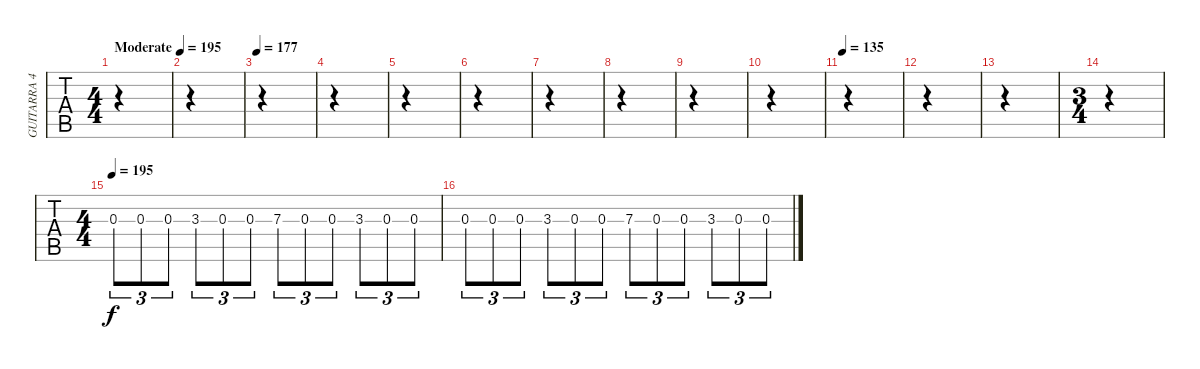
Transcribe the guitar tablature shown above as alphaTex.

\track ("GUITARRA 4" "GUITARRA 4") {instrument overdrivenguitar}
\staff {tabs}
\tuning (Eb4 Bb3 Gb3 Db3 Ab2 Eb2) {hide}
\ts (4 4)
\tempo (195 "Moderate")
\clef g2
\ks c
|
|
\tempo 177
|
|
|
|
|
|
|
|
\tempo 135
|
|
|
\ts (3 4)
|
\ts (4 4)
\tempo 195
0.3.8{tu (3 2)} 0.3.8{tu (3 2)} 0.3.8{tu (3 2)} 3.3.8{tu (3 2)} 0.3.8{tu (3 2)} 0.3.8{tu (3 2)} 7.3.8{tu (3 2)} 0.3.8{tu (3 2)} 0.3.8{tu (3 2)} 3.3.8{tu (3 2)} 0.3.8{tu (3 2)} 0.3.8{tu (3 2)} |
0.3.8{tu (3 2)} 0.3.8{tu (3 2)} 0.3.8{tu (3 2)} 3.3.8{tu (3 2)} 0.3.8{tu (3 2)} 0.3.8{tu (3 2)} 7.3.8{tu (3 2)} 0.3.8{tu (3 2)} 0.3.8{tu (3 2)} 3.3.8{tu (3 2)} 0.3.8{tu (3 2)} 0.3.8{tu (3 2)}
